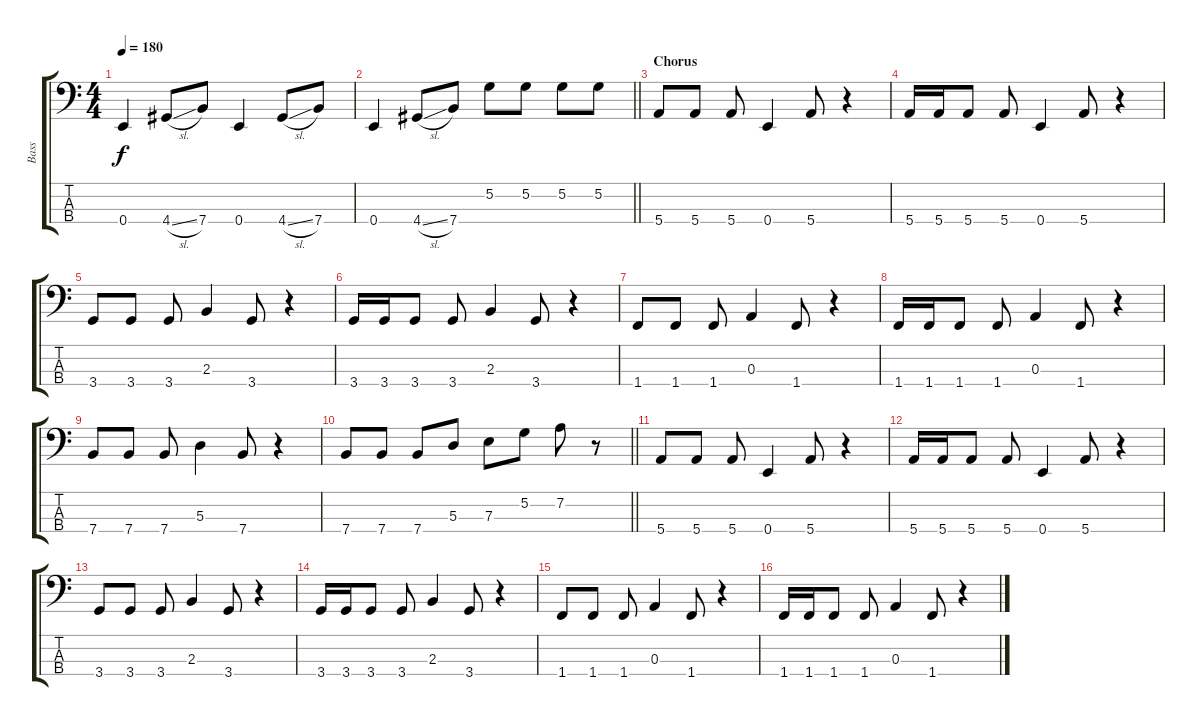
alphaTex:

\track ("Bass" "Bass") {instrument electricbassfinger}
\staff {score tabs}
\tuning (G2 D2 A1 E1) {hide}
\ts (4 4)
\tempo 180
\clef f4
\ks c
0.4.4{dy f} 4.4{sl}.8 7.4.8 0.4.4 4.4{sl}.8 7.4.8 |
\barLineRight lightlight
0.4.4 4.4{sl}.8 7.4.8 5.2.8 5.2.8 5.2.8 5.2.8 |
\section ("" "Chorus")
5.4.8 5.4.8 5.4.8 0.4.4 5.4.8 r.4 |
5.4.16 5.4.16 5.4.8 5.4.8 0.4.4 5.4.8 r.4 |
3.4.8 3.4.8 3.4.8 2.3.4 3.4.8 r.4 |
3.4.16 3.4.16 3.4.8 3.4.8 2.3.4 3.4.8 r.4 |
1.4.8 1.4.8 1.4.8 0.3.4 1.4.8 r.4 |
1.4.16 1.4.16 1.4.8 1.4.8 0.3.4 1.4.8 r.4 |
7.4.8 7.4.8 7.4.8 5.3.4 7.4.8 r.4 |
\barLineRight lightlight
7.4.8 7.4.8 7.4.8 5.3.8 7.3.8 5.2.8 7.2.8 r.8 |
5.4.8 5.4.8 5.4.8 0.4.4 5.4.8 r.4 |
5.4.16 5.4.16 5.4.8 5.4.8 0.4.4 5.4.8 r.4 |
3.4.8 3.4.8 3.4.8 2.3.4 3.4.8 r.4 |
3.4.16 3.4.16 3.4.8 3.4.8 2.3.4 3.4.8 r.4 |
1.4.8 1.4.8 1.4.8 0.3.4 1.4.8 r.4 |
1.4.16 1.4.16 1.4.8 1.4.8 0.3.4 1.4.8 r.4
